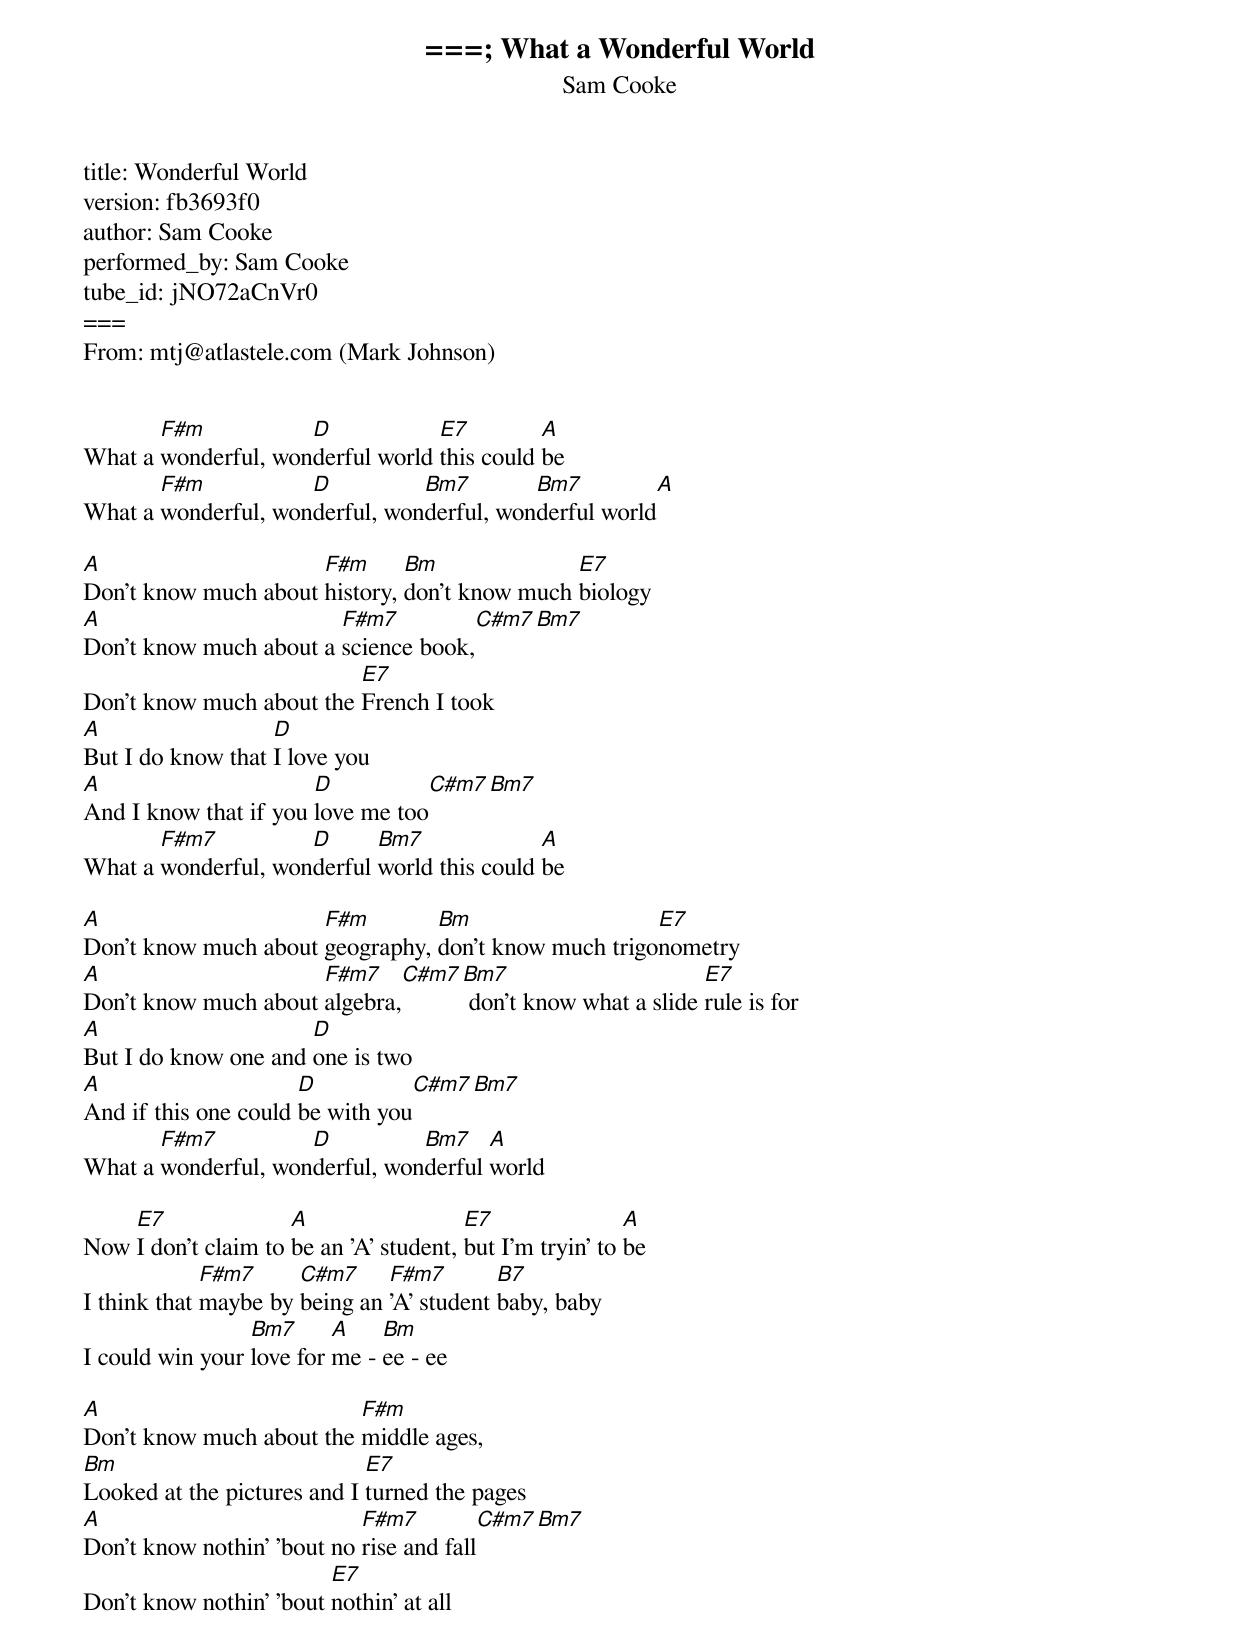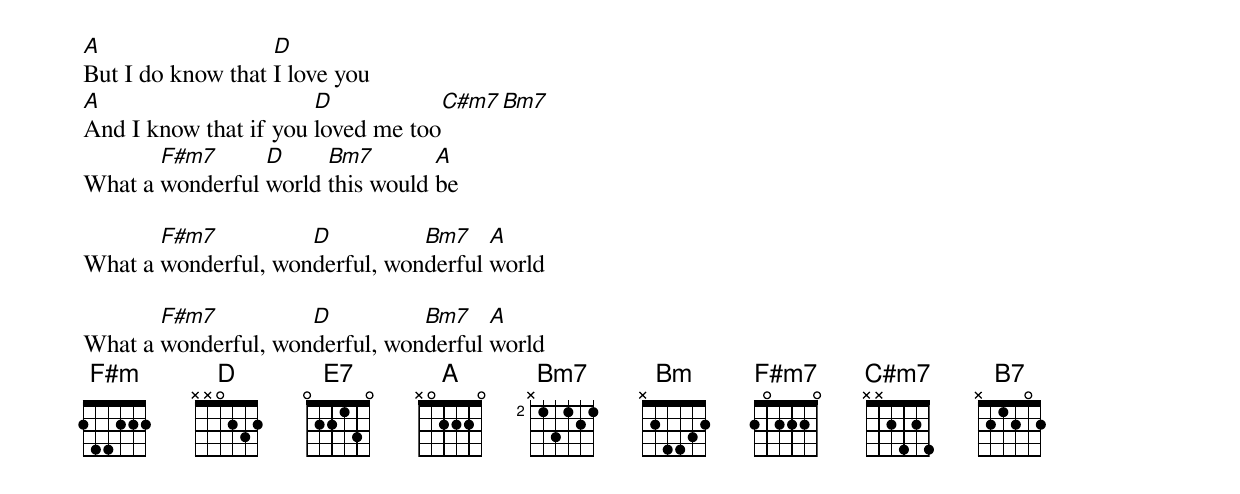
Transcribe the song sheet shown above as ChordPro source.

===
title: Wonderful World
version: fb3693f0
author: Sam Cooke
performed_by: Sam Cooke
tube_id: jNO72aCnVr0
===
From: mtj@atlastele.com (Mark Johnson)

{title:What a Wonderful World}
{st:Sam Cooke}

What a [F#m]wonderful, won[D]derful world [E7]this could [A]be
What a [F#m]wonderful, won[D]derful, won[Bm7]derful, won[Bm7]derful world[A]

[A]Don't know much about [F#m]history, [Bm]don't know much [E7]biology
[A]Don't know much about a [F#m7]science book,[C#m7][Bm7]
Don't know much about the [E7]French I took
[A]But I do know that [D]I love you
[A]And I know that if you [D]love me too[C#m7][Bm7]
What a [F#m7]wonderful, won[D]derful [Bm7]world this could [A]be

[A]Don't know much about [F#m]geography, [Bm]don't know much trigo[E7]nometry
[A]Don't know much about [F#m7]algebra,[C#m7][Bm7] don't know what a slide [E7]rule is for
[A]But I do know one and [D]one is two
[A]And if this one could [D]be with you[C#m7][Bm7]
What a [F#m7]wonderful, won[D]derful, won[Bm7]derful [A]world

Now [E7]I don't claim to [A]be an 'A' student, [E7]but I'm tryin' to [A]be
I think that [F#m7]maybe by [C#m7]being an [F#m7]'A' student [B7]baby, baby
I could win your [Bm7]love for [A]me - [Bm]ee - ee

[A]Don't know much about the [F#m]middle ages,
[Bm]Looked at the pictures and I [E7]turned the pages
[A]Don't know nothin' 'bout no [F#m7]rise and fall[C#m7][Bm7]
Don't know nothin' 'bout [E7]nothin' at all
[A]But I do know that [D]I love you
[A]And I know that if you [D]loved me too[C#m7][Bm7]
What a [F#m7]wonderful [D]world [Bm7]this would [A]be

What a [F#m7]wonderful, won[D]derful, won[Bm7]derful [A]world

What a [F#m7]wonderful, won[D]derful, won[Bm7]derful [A]world
